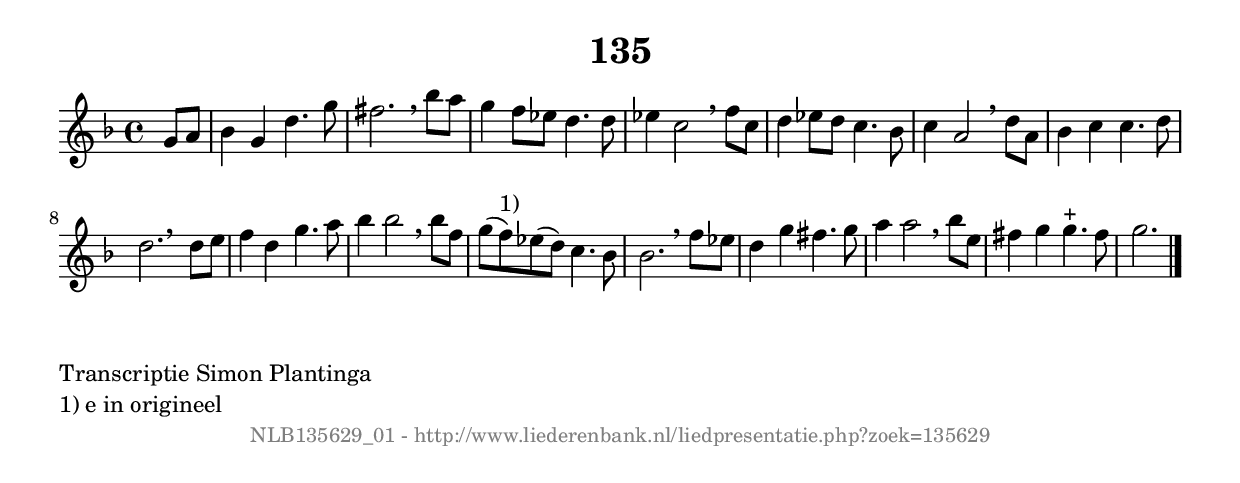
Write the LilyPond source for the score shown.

%
% produced by wce2krn 1.64 (7 June 2014)
%
\version"2.16"
#(append! paper-alist '(("long" . (cons (* 210 mm) (* 2000 mm)))))
#(set-default-paper-size "long")
sb = {\breathe}
mBreak = {\breathe }
bBreak = {\breathe }
x = {\once\override NoteHead #'style = #'cross }
gl=\glissando
itime={\override Staff.TimeSignature #'stencil = ##f }
ficta = {\once\set suggestAccidentals = ##t}
fine = {\once\override Score.RehearsalMark #'self-alignment-X = #1 \mark \markup {\italic{Fine}}}
dc = {\once\override Score.RehearsalMark #'self-alignment-X = #1 \mark \markup {\italic{D.C.}}}
dcf = {\once\override Score.RehearsalMark #'self-alignment-X = #1 \mark \markup {\italic{D.C. al Fine}}}
dcc = {\once\override Score.RehearsalMark #'self-alignment-X = #1 \mark \markup {\italic{D.C. al Coda}}}
ds = {\once\override Score.RehearsalMark #'self-alignment-X = #1 \mark \markup {\italic{D.S.}}}
dsf = {\once\override Score.RehearsalMark #'self-alignment-X = #1 \mark \markup {\italic{D.S. al Fine}}}
dsc = {\once\override Score.RehearsalMark #'self-alignment-X = #1 \mark \markup {\italic{D.S. al Coda}}}
pv = {\set Score.repeatCommands = #'((volta "1"))}
sv = {\set Score.repeatCommands = #'((volta "2"))}
tv = {\set Score.repeatCommands = #'((volta "3"))}
qv = {\set Score.repeatCommands = #'((volta "4"))}
xv = {\set Score.repeatCommands = #'((volta #f))}
\header{ tagline = ""
title = "135"
}
\score {{
\key g \dorian
\relative g'
{
\set melismaBusyProperties = #'()
\partial 32*8
\time 4/4
\tempo 4=120
\override Score.MetronomeMark #'transparent = ##t
\override Score.RehearsalMark #'break-visibility = #(vector #t #t #f)
g8 a8 | bes4 g4 d'4. g8 | fis2. \sb bes8 a8 | g4 f8 ees8 d4. d8 | ees4 c2 \mBreak
f8 c8 | d4 ees8 d8 c4. bes8 | c4 a2 \sb d8 a8 | bes4 c4 c4. d8 | d2. \bar ":|:" \bBreak
d8 e8 | f4 d4 g4. a8 | bes4 bes2 \sb bes8 f8 | g8( f8)^"1)" ees8( d8) c4. bes8 | bes2. \mBreak
f'8 ees8 | d4 g4 fis4. g8 | a4 a2 \sb bes8 e,8 | fis4 g4 g4.^"+" fis8 | g2. \bar "|."
 }}
 \midi { }
 \layout {
            indent = 0.0\cm
}
}
\markup { \wordwrap-string #" 
Transcriptie Simon Plantinga

1) e in origineel
"}
\markup { \vspace #0 } \markup { \with-color #grey \fill-line { \center-column { \smaller "NLB135629_01 - http://www.liederenbank.nl/liedpresentatie.php?zoek=135629" } } }
